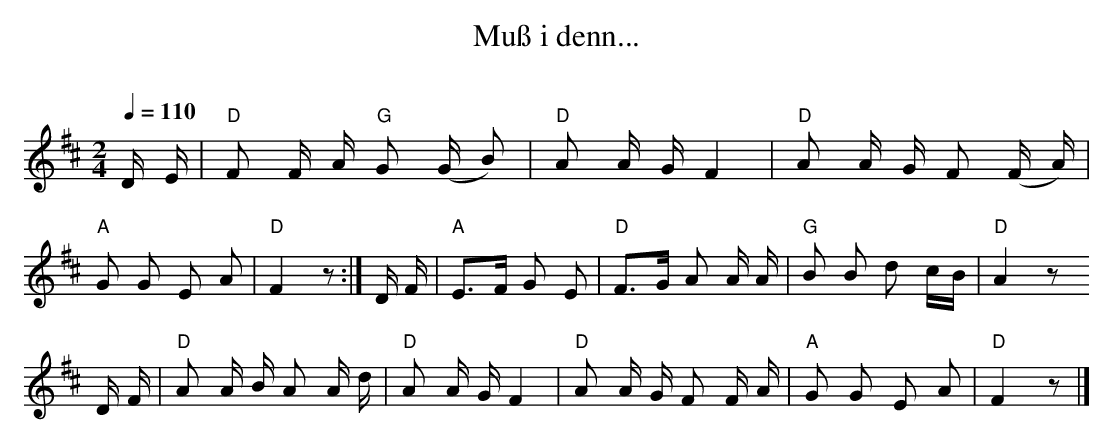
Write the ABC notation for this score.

X:1
T:Muß i denn...
O:
M:2/4
L:1/8
Q:1/4=110
K:D
D/ E/ | "D"F F/ A/ "G"G (G/ B) | "D"A A/ G/ F2 | "D"A A/ G/ F (F/ A/) |
"A"G G E A | "D"F2 z :| D/ F/ | "A"E>F G E | "D"F>G A A/ A/ | "G"B B d c/B/ | "D"A2 z
D/ F/ | "D"A A/ B/ A A/ d/ | "D"A A/ G/ F2 | "D"A A/ G/ F F/ A/ | "A"G G E A | "D"F2 z |]
